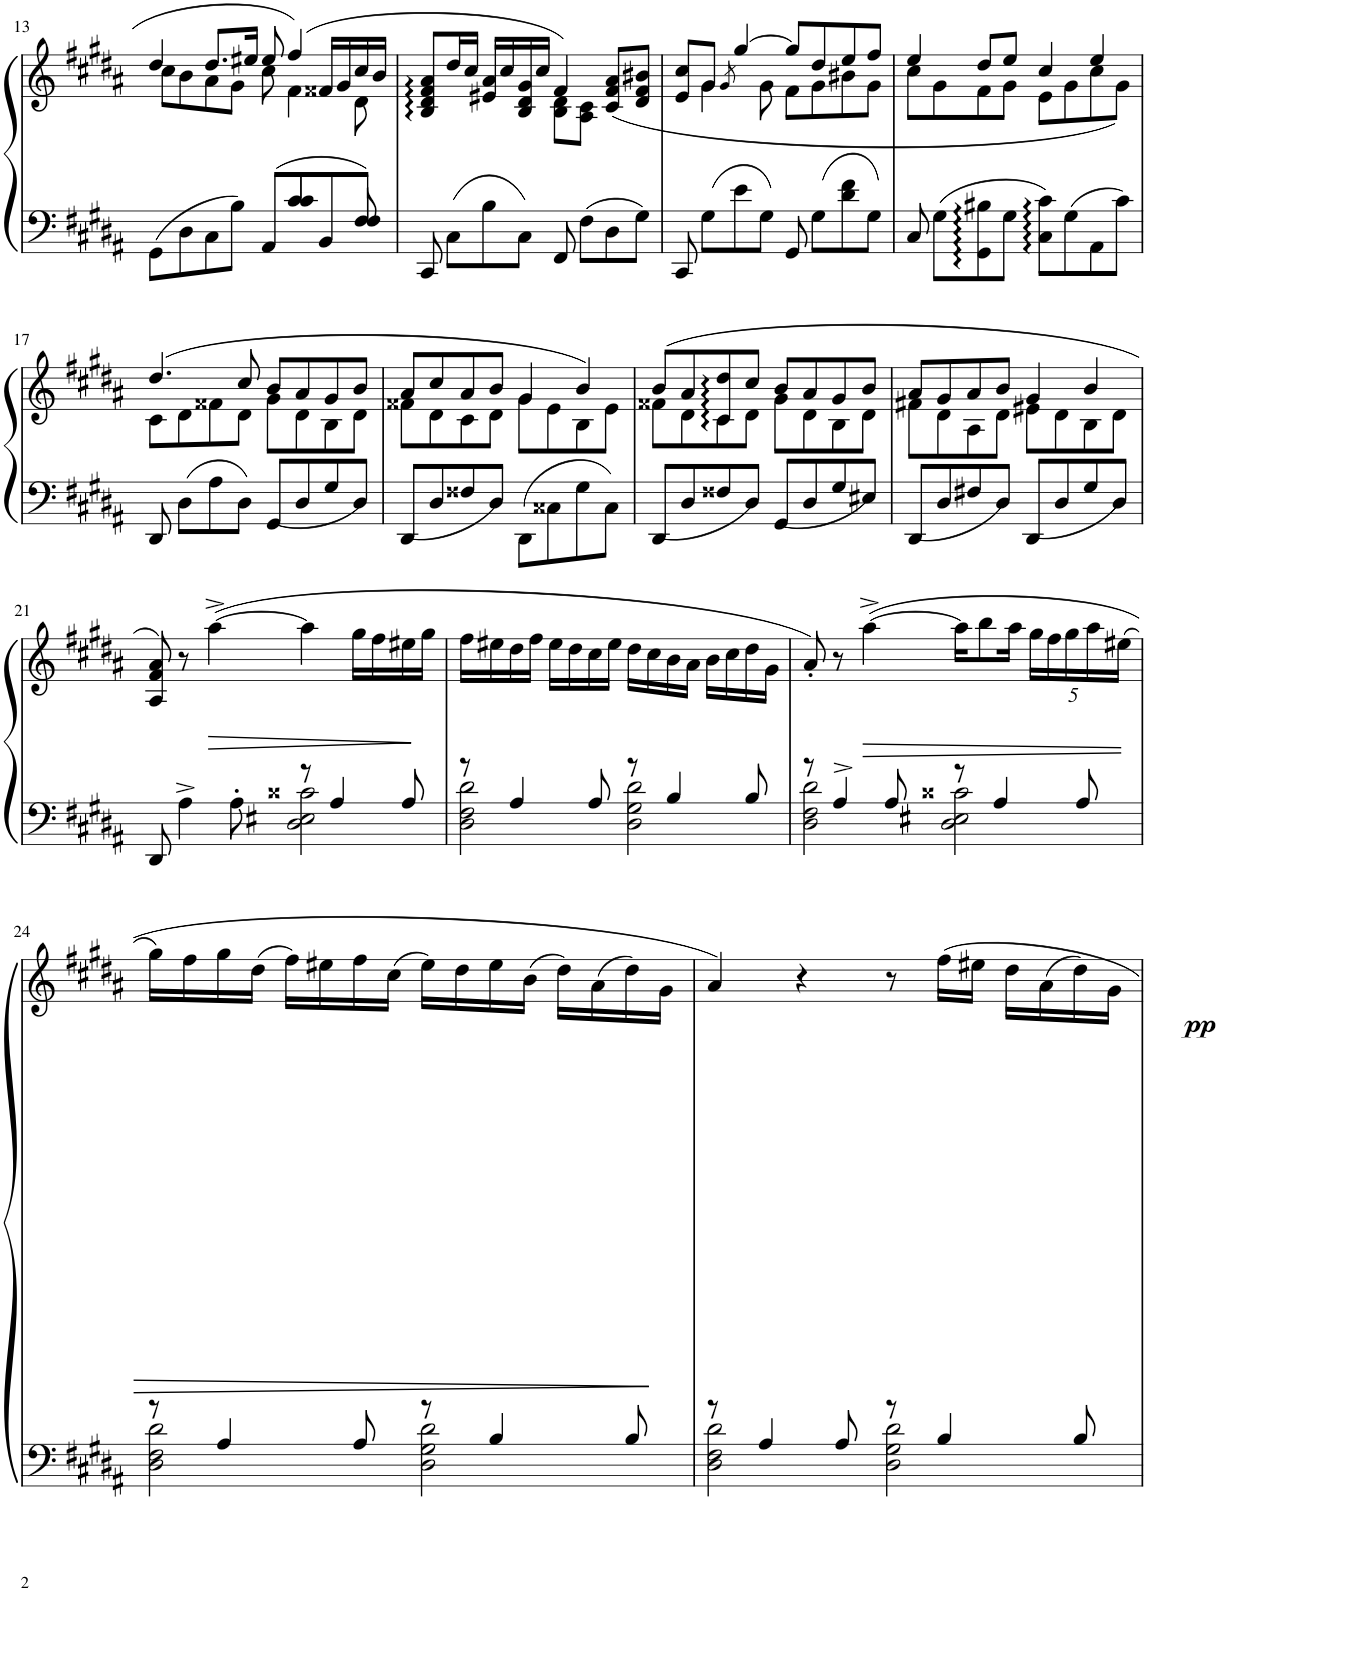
**kern	**kern	**dynam
*part1	*part1	*part1
*staff2	*staff1	*staff1/2
*I"Piano	*	*
*I'Pno	*	*
!!LO:PB:g=z
*clefF4	*clefG2	*
*k[f#c#g#d#a#]	*k[f#c#g#d#a#]	*
*M4/4	*M4/4	*
*met(c)	*met(c)	*
=13	=13	=13
*^	*^	*
*	*	*	*^	*
8GG#\L	8ryy	4dd#/	8cc#\L	2.ryy	.
*v	*v	*	*	*	*
8D#\	.	8b\	.	.
8C#\	8.dd#/L	8a#\	.	.
8B\J	.	8g#\J	.	.
.	16ee#X/Jk	.	.	.
8AA#/L	8ee#/	8cc#\	.	.
*^	*	*	*	*
8c#/	4c#/	(4ff#/	4f#\	.	.
8BB/	.	.	.	16f##X/LL	.
.	.	.	.	16g#/	.
8F#/J	8F#/	8ryy	8d#\	16cc#/	.
.	.	.	.	16b/JJ	.
*v	*v	*	*	*	*
*	*	*v	*v	*
=14	=14	=14	=14
8CC#/	8B/ 8d#/ 8f#/ 8a#/L	2ryy	.
8C#\L	16dd#/L	.	.
.	16cc#/JJ	.	.
8B\	16e#X/ 16a#/LL	.	.
.	16cc#/	.	.
8C#\J	16B/ 16d#/ 16g#/	.	.
.	16cc#/JJ	.	.
8FF#/	4f#/)	8B\ 8d#\L	.
8F#\L	.	8A#\ 8c#\J	.
8D#\	(8c#/ 8f#/ 8a#/L	4ryy	.
8G#\J	8d#/ 8f#/ 8b#X/J	.	.
=15	=15	=15	=15
8CC#/	8e/ 8cc#/L	8ryy	.
8G#\L	8g#/J	4g#\	.
.	8qg#/	.	.
8e\	[4gg#/	.	.
8G#\J	.	8g#\	.
8GG#/	8gg#/L]	8f#\L	.
8G#\L	8dd#/	8g#\	.
8d#\ 8f#\	8ee/	8b#X\	.
8G#\J	8ff#/J	8g#\J	.
=16	=16	=16	=16
8C#/	4ee/	8cc#\L	.
8G#\L	.	8g#\	.
8GG#\ 8B#X\	8dd#/L	8f#\	.
8G#\J	8ee/J	8g#\J	.
8C#\ 8c#\L	4cc#/	8e\L	.
8G#\	.	8g#\	.
8AA#\	4ee/	8cc#\	.
8c#\J	.	8g#\J)	.
!!LO:LB:g=z	!!
=17	=17	=17	=17
8DD#/	(4.dd#/	8c#\L	.
8D#\L	.	8d#\	.
8A#\	.	8f##X\	.
8D#\J	8cc#/	8d#\J	.
8GG#/L	8b/L	8g#\L	.
8D#/	8a#/	8d#\	.
8G#/	8g#/	8B\	.
8D#/J	8b/J	8d#\J	.
=18	=18	=18	=18
8DD#/L	8a#/L	8f##X\L	.
8D#/	8cc#/	8d#\	.
8F##X/	8a#/	8c#\	.
8D#/J	8b/J	8d#\J	.
8DD#\L	4g#/	8g#\L	.
8C##X\	.	8e\	.
8G#\	4b/)	8B\	.
8C##\J	.	8e\J	.
=19	=19	=19	=19
8DD#/L	(8b/L	8f##X\L	.
8D#/	8a#/	8d#\	.
8F##X/	8c#/ 8dd#/	8c#\	.
8D#/J	8cc#/J	8d#\J	.
8GG#/L	8b/L	8g#\L	.
8D#/	8a#/	8d#\	.
8G#/	8g#/	8B\	.
8E#X/J	8b/J	8d#\J	.
=20	=20	=20	=20
8DD#/L	8a#/L	8f#X\L	.
8D#/	8g#/	8d#\	.
8F#X/	8a#/	8A#\	.
8D#/J	8b/J	8d#\J	.
8DD#/L	4g#/	8e#X\L	.
8D#/	.	8d#\	.
8G#/	4b/	8B\	.
8D#/J	.	8d#\J	.
*	*v	*v	*
!!LO:LB:g=z
=21	=21	=21
*^	*	*
8DD#/	2ryy	8A#/ 8f#/ 8a#/)	.
4A#^\	.	8r	.
!	!	!	!LO:HP:b
.	.	([4aa#^\	>
8A#'\	.	.	.
8r	2D#\ 2E#X\ 2c##X\	4aa#\]	.
4A#/	.	.	.
.	.	16gg#\LL	.
.	.	16ff#\	.
8A#/	.	16ee#X\	.
.	.	16gg#\JJ	]
=22	=22	=22	=22
8r	2D#\ 2F#\ 2d#\	16ff#\LL	.
.	.	16ee#X\	.
4A#/	.	16dd#\	.
.	.	16ff#\JJ	.
.	.	16ee#\LL	.
.	.	16dd#\	.
8A#/	.	16cc#\	.
.	.	16ee#\JJ	.
8r	2D#\ 2G#\ 2d#\	16dd#\LL	.
.	.	16cc#\	.
4B/	.	16b\	.
.	.	16a#\JJ	.
.	.	16b\LL	.
.	.	16cc#\	.
8B/	.	16dd#\	.
.	.	16g#\JJ	.
=23	=23	=23	=23
8r	2D#\ 2F#\ 2d#\	8a#'/)	.
4A#^/	.	8r	.
!	!	!	!LO:HP:b
.	.	([4aa#^\	>
8A#/	.	.	.
8r	2D#\ 2E#X\ 2c##X\	16aa#\KL]	.
.	.	8bb\	.
4A#/	.	.	.
.	.	16aa#\Jk	.
*	*	*Xbrackettup	*
.	.	20gg#\LL	.
.	.	20ff#\	.
.	.	20gg#\	.
8A#/	.	.	.
.	.	20aa#\	.
.	.	(20ee#X\JJ	.
!!LO:LB:g=z
=24	=24	=24	=24
8r	2D#\ 2F#\ 2d#\	16gg#\LL)	.
.	.	16ff#\	.
4A#/	.	16gg#\	.
.	.	(16dd#\JJ	.
.	.	16ff#\LL)	.
.	.	16ee#X\	.
8A#/	.	16ff#\	.
.	.	(16cc#\JJ	.
8r	2D#\ 2G#\ 2d#\	16ee#\LL)	.
.	.	16dd#\	.
4B/	.	16ee#\	.
.	.	(16b\JJ	.
.	.	16dd#\LL)	.
.	.	(16a#\	.
8B/	.	16dd#\)	.
.	.	16g#\JJ	]
=25	=25	=25	=25
8r	2D#\ 2F#\ 2d#\	4a#/)	.
4A#/	.	.	.
.	.	4r	.
8A#/	.	.	.
8r	2D#\ 2G#\ 2d#\	8r	.
!	!	!	!LO:DY:b
4B/	.	16ff#\LL	pp
.	.	16ee#X\JJ	.
.	.	16dd#\LL	.
.	.	(16a#\	.
8B/	.	16dd#\)	.
.	.	16g#\JJ	.
*v	*v	*	*
=	=	=
*-	*-	*-
